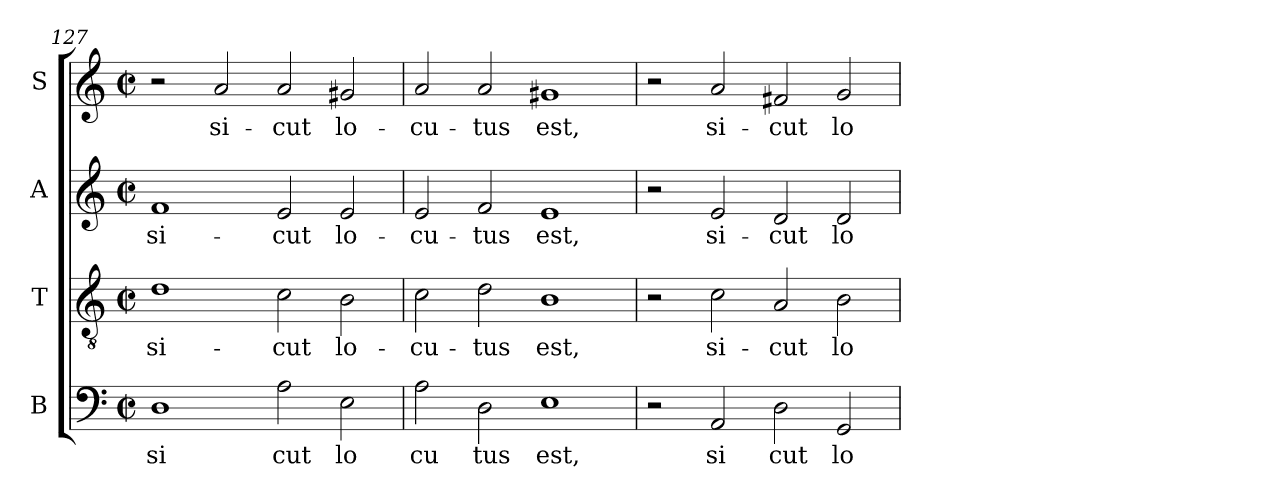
**kern	**text	**kern	**text	**kern	**text	**kern	**text
*part4	*part4	*part3	*part3	*part2	*part2	*part1	*part1
*staff4	*staff4	*staff3	*staff3	*staff2	*staff2	*staff1	*staff1
*I"B	*	*I"T	*	*I"A	*	*I"S	*
*I'B	*	*I'T	*	*I'A	*	*I'S	*
*clefF4	*	*clefGv2	*	*clefG2	*	*clefG2	*
*k[]	*	*k[]	*	*k[]	*	*k[]	*
*C:	*	*C:	*	*C:	*	*C:	*
*M2/2	*	*M2/2	*	*M2/2	*	*M2/2	*
*met(c|)	*	*met(c|)	*	*met(c|)	*	*met(c|)	*
=127	=127	=127	=127	=127	=127	=127	=127
!	!LO:LY:b:cj	!	!LO:LY:b:cj	!	!LO:LY:b:cj	!	!
1D	si	1d	si-	1f	si-	2r	.
!	!	!	!	!	!	!	!LO:LY:b:cj
.	.	.	.	.	.	2a/	si-
!	!LO:LY:b:cj	!	!LO:LY:b:cj	!	!LO:LY:b:cj	!	!LO:LY:b:cj
2A\	cut	2c\	-cut	2e/	-cut	2a/	-cut
!	!LO:LY:b:cj	!	!LO:LY:b:cj	!	!LO:LY:b:cj	!	!LO:LY:b:cj
2E\	lo	2B\	lo-	2e/	lo-	2g#X/	lo-
=128	=128	=128	=128	=128	=128	=128	=128
!	!LO:LY:b:cj	!	!LO:LY:b:cj	!	!LO:LY:b:cj	!	!LO:LY:b:cj
2A\	cu	2c\	-cu-	2e/	-cu-	2a/	-cu-
!	!LO:LY:b:cj	!	!LO:LY:b:cj	!	!LO:LY:b:cj	!	!LO:LY:b:cj
2D\	tus	2d\	-tus	2f/	-tus	2a/	-tus
!	!LO:LY:b:cj	!	!LO:LY:b:cj	!	!LO:LY:b:cj	!	!LO:LY:b:cj
1E	est,	1B	est,	1e	est,	1g#X	est,
=129	=129	=129	=129	=129	=129	=129	=129
2r	.	2r	.	2r	.	2r	.
!	!LO:LY:b:cj	!	!LO:LY:b:cj	!	!LO:LY:b:cj	!	!LO:LY:b:cj
2AA/	si	2c\	si-	2e/	si-	2a/	si-
!	!LO:LY:b:cj	!	!LO:LY:b:cj	!	!LO:LY:b:cj	!	!LO:LY:b:cj
2D\	cut	2A/	-cut	2d/	-cut	2f#X/	-cut
!	!LO:LY:b:cj	!	!LO:LY:b:cj	!	!LO:LY:b:cj	!	!LO:LY:b:cj
2GG/	lo	2B\	lo-	2d/	lo-	2g/	lo-
=	=	=	=	=	=	=	=
*-	*-	*-	*-	*-	*-	*-	*-
